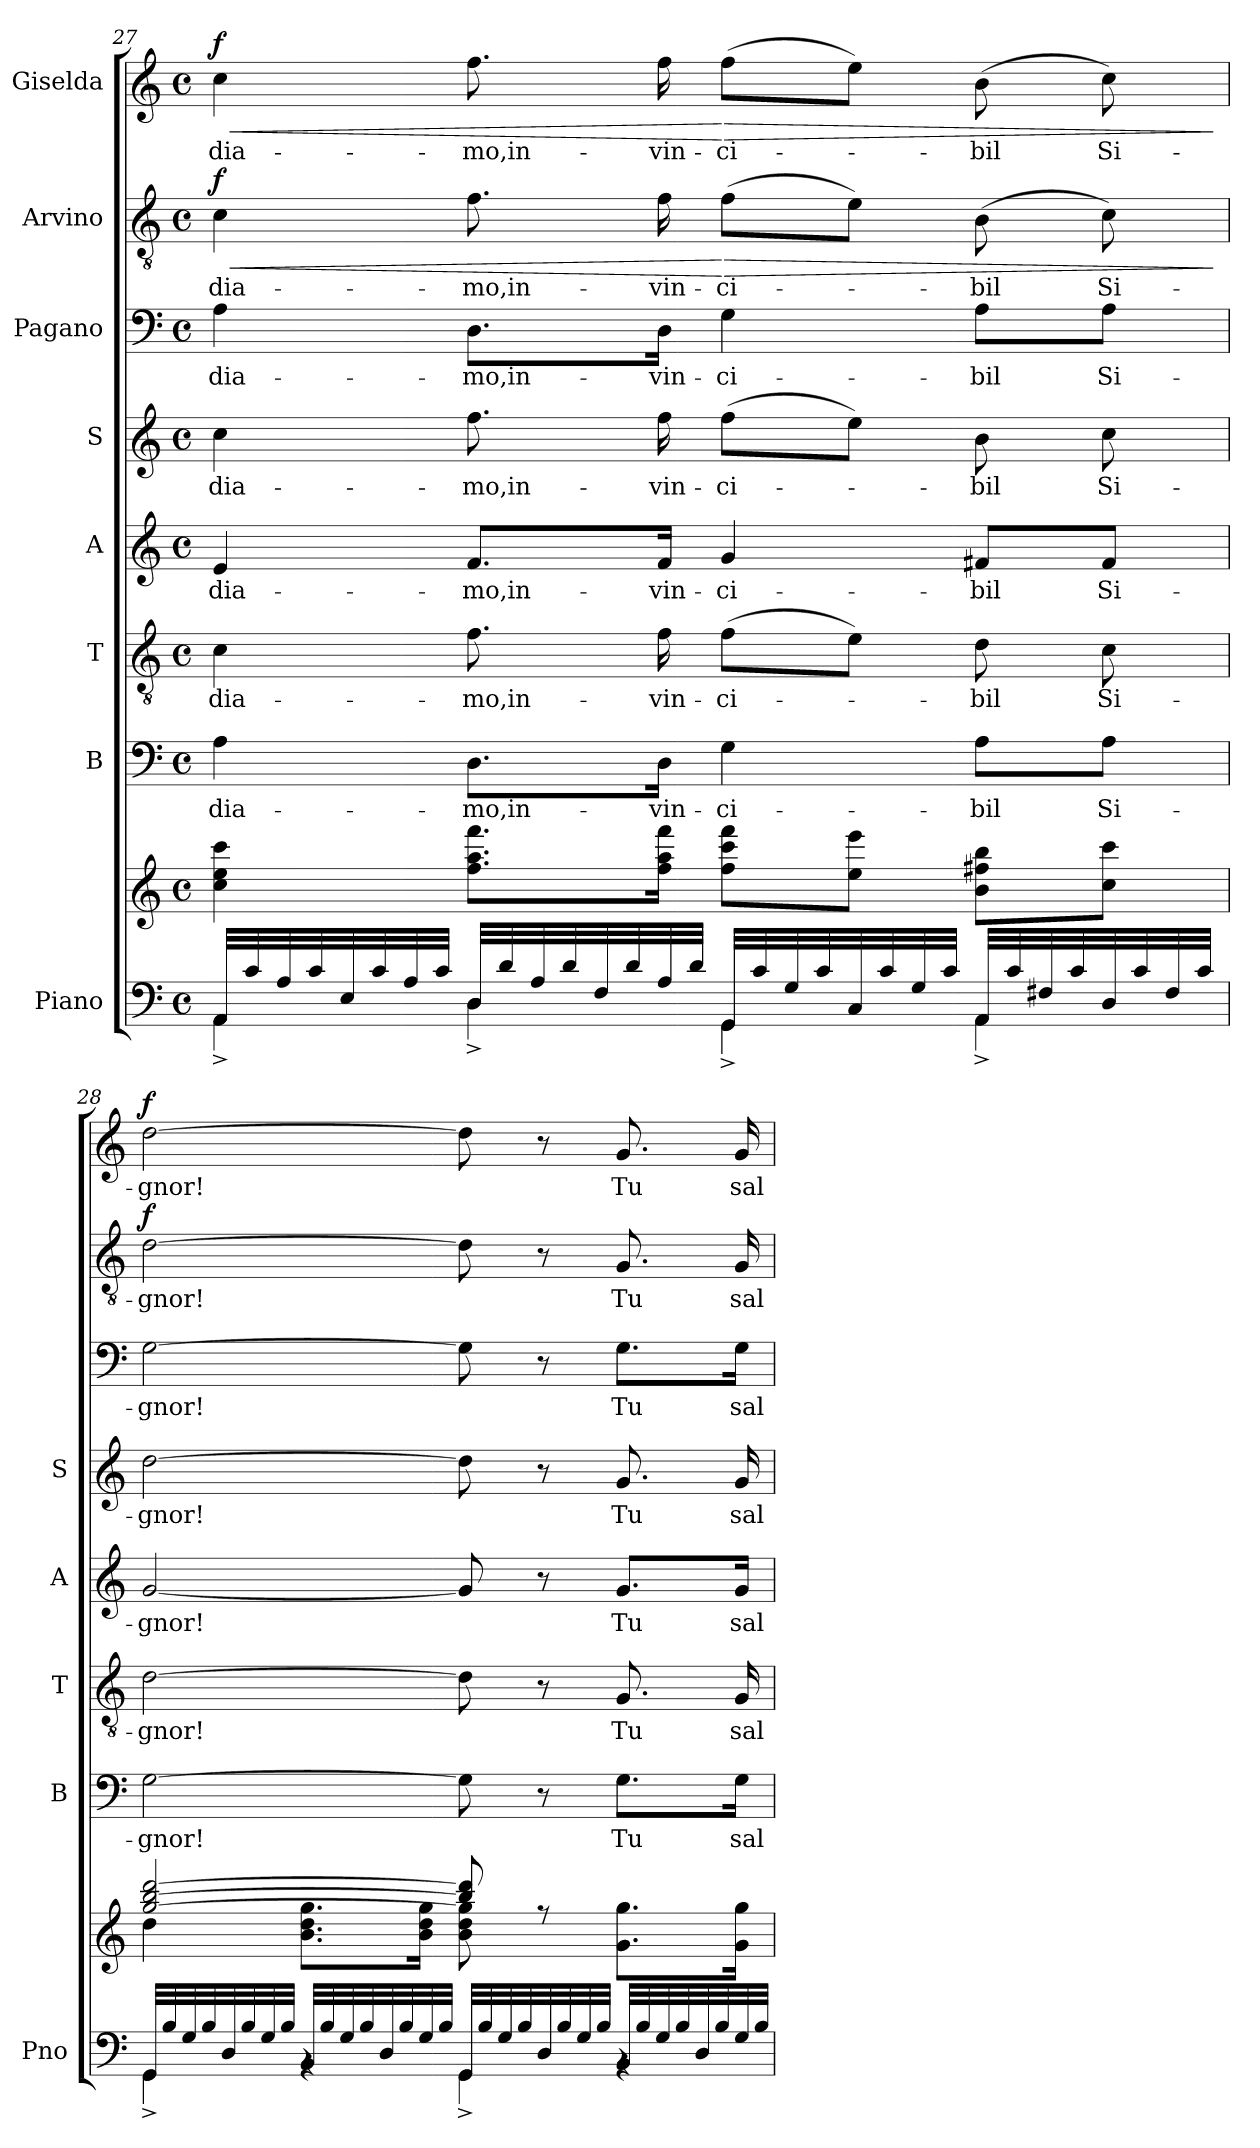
**kern	**kern	**kern	**text	**kern	**text	**kern	**text	**kern	**text	**kern	**text	**kern	**text	**dynam	**kern	**text	**dynam
*part8	*part8	*part7	*part7	*part6	*part6	*part5	*part5	*part4	*part4	*part3	*part3	*part2	*part2	*part2	*part1	*part1	*part1
*staff9	*staff8	*staff7	*staff7	*staff6	*staff6	*staff5	*staff5	*staff4	*staff4	*staff3	*staff3	*staff2	*staff2	*staff2	*staff1	*staff1	*staff1
*I"Piano	*	*I"B	*	*I"T	*	*I"A	*	*I"S	*	*I"Pagano	*	*I"Arvino	*	*	*I"Giselda	*	*
*I'Pno	*	*I'B	*	*I'T	*	*I'A	*	*I'S	*	*	*	*	*	*	*	*	*
!!LO:PB:g=z
*clefF4	*clefG2	*clefF4	*	*clefGv2	*	*clefG2	*	*clefG2	*	*clefF4	*	*clefGv2	*	*	*clefG2	*	*
*k[]	*k[]	*k[]	*	*k[]	*	*k[]	*	*k[]	*	*k[]	*	*k[]	*	*	*k[]	*	*
*M4/4	*M4/4	*M4/4	*	*M4/4	*	*M4/4	*	*M4/4	*	*M4/4	*	*M4/4	*	*	*M4/4	*	*
*met(c)	*met(c)	*met(c)	*	*met(c)	*	*met(c)	*	*met(c)	*	*met(c)	*	*met(c)	*	*	*met(c)	*	*
=27	=27	=27	=27	=27	=27	=27	=27	=27	=27	=27	=27	=27	=27	=27	=27	=27	=27
*^	*	*	*	*	*	*	*	*	*	*	*	*	*	*	*	*	*
!	!	!	!	!	!	!	!	!	!	!	!	!	!	!	!LO:HP:b	!	!	!LO:HP:b
!	!	!	!	!	!	!	!	!	!	!	!	!	!	!	!LO:DY:n=1:a	!	!	!LO:DY:n=1:a
32AA/LLL	4AA^\	4cc\ 4ee\ 4ccc\	4A\	-dia-	4c\	-dia-	4e/	-dia-	4cc\	-dia-	4A\	-dia-	4c\	-dia-	< f	4cc\	-dia-	< f
32c/	.	.	.	.	.	.	.	.	.	.	.	.	.	.	.	.	.	.
32A/	.	.	.	.	.	.	.	.	.	.	.	.	.	.	.	.	.	.
32c/	.	.	.	.	.	.	.	.	.	.	.	.	.	.	.	.	.	.
32E/	.	.	.	.	.	.	.	.	.	.	.	.	.	.	.	.	.	.
32c/	.	.	.	.	.	.	.	.	.	.	.	.	.	.	.	.	.	.
32A/	.	.	.	.	.	.	.	.	.	.	.	.	.	.	.	.	.	.
32c/JJJ	.	.	.	.	.	.	.	.	.	.	.	.	.	.	.	.	.	.
32D/LLL	4D^\	8.ff\ 8.aa\ 8.fff\L	8.D\L	-mo,in-	8.f\	-mo,in-	8.f/L	-mo,in-	8.ff\	-mo,in-	8.D\L	-mo,in-	8.f\	-mo,in-	.	8.ff\	-mo,in-	.
32d/	.	.	.	.	.	.	.	.	.	.	.	.	.	.	.	.	.	.
32A/	.	.	.	.	.	.	.	.	.	.	.	.	.	.	.	.	.	.
32d/	.	.	.	.	.	.	.	.	.	.	.	.	.	.	.	.	.	.
32F/	.	.	.	.	.	.	.	.	.	.	.	.	.	.	.	.	.	.
32d/	.	.	.	.	.	.	.	.	.	.	.	.	.	.	.	.	.	.
32A/	.	16ff\ 16aa\ 16fff\Jk	16D\Jk	-vin-	16f\	-vin-	16f/Jk	-vin-	16ff\	-vin-	16D\Jk	-vin-	16f\	-vin-	.	16ff\	-vin-	.
32d/JJJ	.	.	.	.	.	.	.	.	.	.	.	.	.	.	.	.	.	.
!	!	!	!	!	!	!	!	!	!	!	!	!	!	!	!LO:HP:n=1:b	!	!	!LO:HP:n=1:b
!	!	!	!	!	!	!	!	!	!	!	!	!	!	!	!LO:DY:n=2:a	!	!	!LO:DY:n=2:a
32GG/LLL	4GG^\	8ff\ 8ccc\ 8fff\L	4G\	-ci-	(8f\L	-ci-	4g/	-ci-	(8ff\L	-ci-	4G\	-ci-	(8f\L	-ci-	[ > other-dynamics	(8ff\L	-ci-	[ > other-dynamics
32c/	.	.	.	.	.	.	.	.	.	.	.	.	.	.	.	.	.	.
32G/	.	.	.	.	.	.	.	.	.	.	.	.	.	.	.	.	.	.
32c/	.	.	.	.	.	.	.	.	.	.	.	.	.	.	.	.	.	.
32C/	.	8ee\ 8eee\J	.	.	8e\J)	.	.	.	8ee\J)	.	.	.	8e\J)	.	.	8ee\J)	.	.
32c/	.	.	.	.	.	.	.	.	.	.	.	.	.	.	.	.	.	.
32G/	.	.	.	.	.	.	.	.	.	.	.	.	.	.	.	.	.	.
32c/JJJ	.	.	.	.	.	.	.	.	.	.	.	.	.	.	.	.	.	.
32AA/LLL	4AA^\	8b\ 8ff#X\ 8bb\L	8A\L	-bil	8d\	-bil	8f#X/L	-bil	8b\	-bil	8A\L	-bil	(8B\	-bil	.	(8b\	-bil	.
32c/	.	.	.	.	.	.	.	.	.	.	.	.	.	.	.	.	.	.
32F#X/	.	.	.	.	.	.	.	.	.	.	.	.	.	.	.	.	.	.
32c/	.	.	.	.	.	.	.	.	.	.	.	.	.	.	.	.	.	.
32D/	.	8cc\ 8ccc\J	8A\J	Si-	8c\	Si-	8f#/J	Si-	8cc\	Si-	8A\J	Si-	8c\)	Si-	.	8cc\)	Si-	.
32c/	.	.	.	.	.	.	.	.	.	.	.	.	.	.	.	.	.	.
32F#/	.	.	.	.	.	.	.	.	.	.	.	.	.	.	.	.	.	.
32c/JJJ	.	.	.	.	.	.	.	.	.	.	.	.	.	.	.	.	.	.
*v	*v	*	*	*	*	*	*	*	*	*	*	*	*	*	*	*	*	*
.	.	.	.	.	.	.	.	.	.	.	.	.	.	]	.	.	]
=28	=28	=28	=28	=28	=28	=28	=28	=28	=28	=28	=28	=28	=28	=28	=28	=28	=28
*^	*^	*	*	*	*	*	*	*	*	*	*	*	*	*	*	*	*
!	!	!	!	!	!	!	!	!	!	!	!	!	!	!	!	!LO:DY:a	!	!	!LO:DY:a
32GG/LLL	4GG^\	[2gg/ [2bb/ [2ddd/	4dd\	[2G\	-gnor!	[2d\	-gnor!	[2g/	-gnor!	[2dd\	-gnor!	[2G\	-gnor!	[2d\	-gnor!	f	[2dd\	-gnor!	f
32B/	.	.	.	.	.	.	.	.	.	.	.	.	.	.	.	.	.	.	.
32G/	.	.	.	.	.	.	.	.	.	.	.	.	.	.	.	.	.	.	.
32B/	.	.	.	.	.	.	.	.	.	.	.	.	.	.	.	.	.	.	.
32D/	.	.	.	.	.	.	.	.	.	.	.	.	.	.	.	.	.	.	.
32B/	.	.	.	.	.	.	.	.	.	.	.	.	.	.	.	.	.	.	.
32G/	.	.	.	.	.	.	.	.	.	.	.	.	.	.	.	.	.	.	.
32B/JJJ	.	.	.	.	.	.	.	.	.	.	.	.	.	.	.	.	.	.	.
32BB/LLL	4rBB	.	8.b\ 8.dd\ 8.gg\L	.	.	.	.	.	.	.	.	.	.	.	.	.	.	.	.
32B/	.	.	.	.	.	.	.	.	.	.	.	.	.	.	.	.	.	.	.
32G/	.	.	.	.	.	.	.	.	.	.	.	.	.	.	.	.	.	.	.
32B/	.	.	.	.	.	.	.	.	.	.	.	.	.	.	.	.	.	.	.
32D/	.	.	.	.	.	.	.	.	.	.	.	.	.	.	.	.	.	.	.
32B/	.	.	.	.	.	.	.	.	.	.	.	.	.	.	.	.	.	.	.
32G/	.	.	16b\ 16dd\ 16gg\Jk	.	.	.	.	.	.	.	.	.	.	.	.	.	.	.	.
32B/JJJ	.	.	.	.	.	.	.	.	.	.	.	.	.	.	.	.	.	.	.
32GG/LLL	4GG^\	8bb/] 8ddd/]	8b\ 8dd\ 8gg\]	8G\]	.	8d\]	.	8g/]	.	8dd\]	.	8G\]	.	8d\]	.	.	8dd\]	.	.
32B/	.	.	.	.	.	.	.	.	.	.	.	.	.	.	.	.	.	.	.
32G/	.	.	.	.	.	.	.	.	.	.	.	.	.	.	.	.	.	.	.
32B/	.	.	.	.	.	.	.	.	.	.	.	.	.	.	.	.	.	.	.
32D/	.	8ryy	8rff	8r	.	8r	.	8r	.	8r	.	8r	.	8r	.	.	8r	.	.
32B/	.	.	.	.	.	.	.	.	.	.	.	.	.	.	.	.	.	.	.
32G/	.	.	.	.	.	.	.	.	.	.	.	.	.	.	.	.	.	.	.
32B/JJJ	.	.	.	.	.	.	.	.	.	.	.	.	.	.	.	.	.	.	.
32BB/LLL	4rBB	4ryy	8.g\ 8.gg\L	8.G\L	Tu	8.G/	Tu	8.g/L	Tu	8.g/	Tu	8.G\L	Tu	8.G/	Tu	.	8.g/	Tu	.
32B/	.	.	.	.	.	.	.	.	.	.	.	.	.	.	.	.	.	.	.
32G/	.	.	.	.	.	.	.	.	.	.	.	.	.	.	.	.	.	.	.
32B/	.	.	.	.	.	.	.	.	.	.	.	.	.	.	.	.	.	.	.
32D/	.	.	.	.	.	.	.	.	.	.	.	.	.	.	.	.	.	.	.
32B/	.	.	.	.	.	.	.	.	.	.	.	.	.	.	.	.	.	.	.
32G/	.	.	16g\ 16gg\Jk	16G\Jk	sal-	16G/	sal-	16g/Jk	sal-	16g/	sal-	16G\Jk	sal-	16G/	sal-	.	16g/	sal-	.
32B/JJJ	.	.	.	.	.	.	.	.	.	.	.	.	.	.	.	.	.	.	.
*v	*v	*	*	*	*	*	*	*	*	*	*	*	*	*	*	*	*	*	*
*	*v	*v	*	*	*	*	*	*	*	*	*	*	*	*	*	*	*	*
=	=	=	=	=	=	=	=	=	=	=	=	=	=	=	=	=	=
*-	*-	*-	*-	*-	*-	*-	*-	*-	*-	*-	*-	*-	*-	*-	*-	*-	*-
